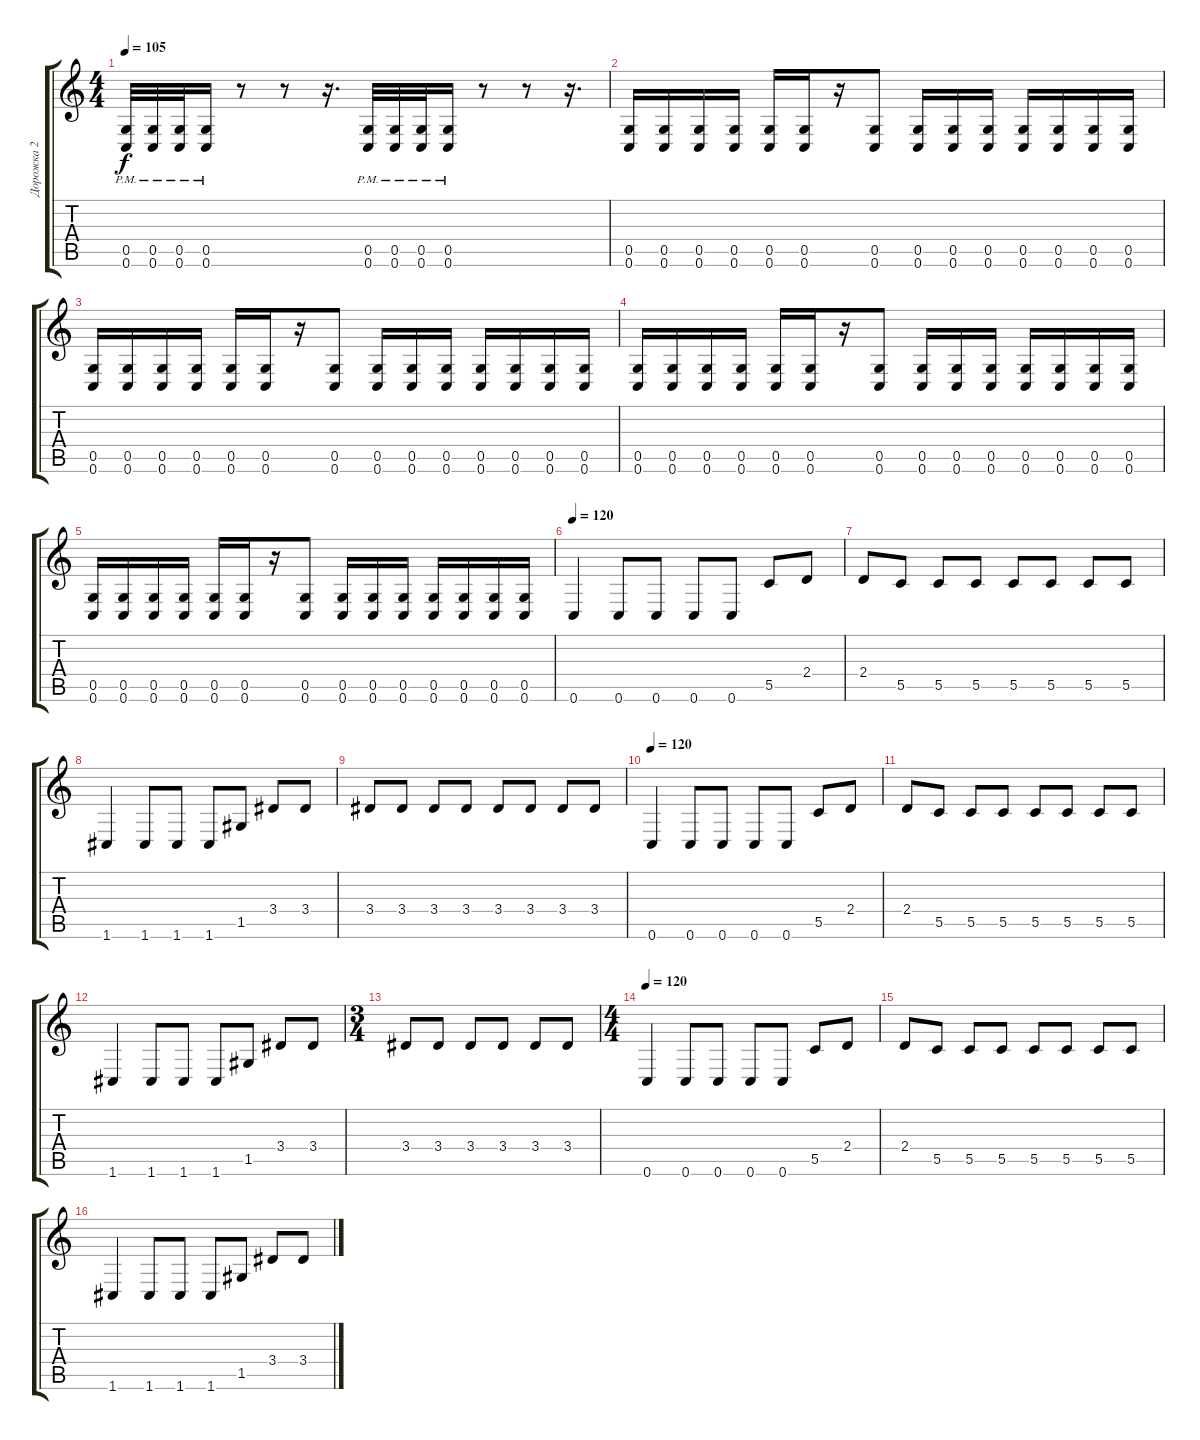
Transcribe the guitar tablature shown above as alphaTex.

\track ("Дорожка 2" "Дорожка 2") {instrument distortionguitar}
\staff {score tabs}
\tuning (D4 A3 F3 C3 G2 C2) {hide}
\ts (4 4)
\tempo 105
\clef g2
\ks c
(0.5{pm} 0.6{pm}).32{dy f} (0.5{pm} 0.6{pm}).32 (0.5{pm} 0.6{pm}).32 (0.5{pm} 0.6{pm}).16 r.8 r.8 r.16{d} (0.5{pm} 0.6{pm}).32 (0.5{pm} 0.6{pm}).32 (0.5{pm} 0.6{pm}).32 (0.5{pm} 0.6{pm}).16 r.8 r.8 r.16{d} |
(0.5 0.6).16 (0.5 0.6).16 (0.5 0.6).16 (0.5 0.6).16 (0.5 0.6).16 (0.5 0.6).16 r.16 (0.5 0.6).8 (0.5 0.6).16 (0.5 0.6).16 (0.5 0.6).16 (0.5 0.6).16 (0.5 0.6).16 (0.5 0.6).16 (0.5 0.6).16 |
(0.5 0.6).16 (0.5 0.6).16 (0.5 0.6).16 (0.5 0.6).16 (0.5 0.6).16 (0.5 0.6).16 r.16 (0.5 0.6).8 (0.5 0.6).16 (0.5 0.6).16 (0.5 0.6).16 (0.5 0.6).16 (0.5 0.6).16 (0.5 0.6).16 (0.5 0.6).16 |
(0.5 0.6).16 (0.5 0.6).16 (0.5 0.6).16 (0.5 0.6).16 (0.5 0.6).16 (0.5 0.6).16 r.16 (0.5 0.6).8 (0.5 0.6).16 (0.5 0.6).16 (0.5 0.6).16 (0.5 0.6).16 (0.5 0.6).16 (0.5 0.6).16 (0.5 0.6).16 |
(0.5 0.6).16 (0.5 0.6).16 (0.5 0.6).16 (0.5 0.6).16 (0.5 0.6).16 (0.5 0.6).16 r.16 (0.5 0.6).8 (0.5 0.6).16 (0.5 0.6).16 (0.5 0.6).16 (0.5 0.6).16 (0.5 0.6).16 (0.5 0.6).16 (0.5 0.6).16 |
\tempo 120
0.6.4{volume 13} 0.6.8 0.6.8 0.6.8 0.6.8 5.5.8 2.4.8 |
2.4.8 5.5.8 5.5.8 5.5.8 5.5.8 5.5.8 5.5.8 5.5.8 |
1.6.4 1.6.8 1.6.8 1.6.8 1.5.8 3.4.8 3.4.8 |
3.4.8 3.4.8 3.4.8 3.4.8 3.4.8 3.4.8 3.4.8 3.4.8 |
\tempo 120
0.6.4{volume 13} 0.6.8 0.6.8 0.6.8 0.6.8 5.5.8 2.4.8 |
2.4.8 5.5.8 5.5.8 5.5.8 5.5.8 5.5.8 5.5.8 5.5.8 |
1.6.4 1.6.8 1.6.8 1.6.8 1.5.8 3.4.8 3.4.8 |
\ts (3 4)
3.4.8 3.4.8 3.4.8 3.4.8 3.4.8 3.4.8 |
\ts (4 4)
\tempo 120
0.6.4{volume 13} 0.6.8 0.6.8 0.6.8 0.6.8 5.5.8 2.4.8 |
2.4.8 5.5.8 5.5.8 5.5.8 5.5.8 5.5.8 5.5.8 5.5.8 |
1.6.4 1.6.8 1.6.8 1.6.8 1.5.8 3.4.8 3.4.8
